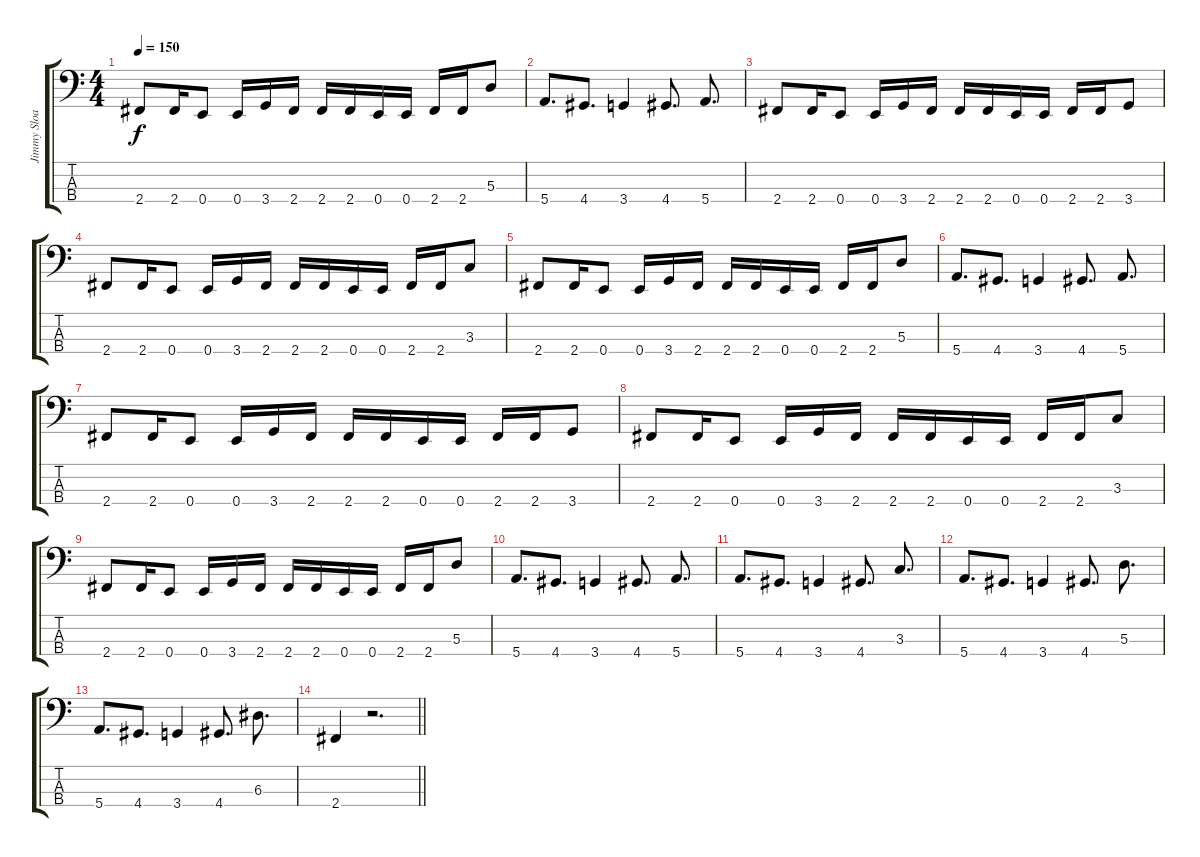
\track ("Jimmy Sloas" "Jimmy Sloa") {instrument electricbasspick}
\staff {score tabs}
\tuning (G2 D2 A1 E1) {hide}
\ts (4 4)
\tempo 150
\clef f4
\ks c
2.4.8{dy f} 2.4.16 0.4.8 0.4.16 3.4.16 2.4.16 2.4.16 2.4.16 0.4.16 0.4.16 2.4.16 2.4.16 5.3.8 |
5.4.8{d} 4.4.8{d} 3.4.4 4.4.8{d} 5.4.8{d} |
2.4.8 2.4.16 0.4.8 0.4.16 3.4.16 2.4.16 2.4.16 2.4.16 0.4.16 0.4.16 2.4.16 2.4.16 3.4.8 |
2.4.8 2.4.16 0.4.8 0.4.16 3.4.16 2.4.16 2.4.16 2.4.16 0.4.16 0.4.16 2.4.16 2.4.16 3.3.8 |
2.4.8 2.4.16 0.4.8 0.4.16 3.4.16 2.4.16 2.4.16 2.4.16 0.4.16 0.4.16 2.4.16 2.4.16 5.3.8 |
5.4.8{d} 4.4.8{d} 3.4.4 4.4.8{d} 5.4.8{d} |
2.4.8 2.4.16 0.4.8 0.4.16 3.4.16 2.4.16 2.4.16 2.4.16 0.4.16 0.4.16 2.4.16 2.4.16 3.4.8 |
2.4.8 2.4.16 0.4.8 0.4.16 3.4.16 2.4.16 2.4.16 2.4.16 0.4.16 0.4.16 2.4.16 2.4.16 3.3.8 |
2.4.8 2.4.16 0.4.8 0.4.16 3.4.16 2.4.16 2.4.16 2.4.16 0.4.16 0.4.16 2.4.16 2.4.16 5.3.8 |
5.4.8{d} 4.4.8{d} 3.4.4 4.4.8{d} 5.4.8{d} |
5.4.8{d} 4.4.8{d} 3.4.4 4.4.8{d} 3.3.8{d} |
5.4.8{d} 4.4.8{d} 3.4.4 4.4.8{d} 5.3.8{d} |
5.4.8{d} 4.4.8{d} 3.4.4 4.4.8{d} 6.3.8{d} |
\barLineRight lightlight
2.4.4 r.2{d}
